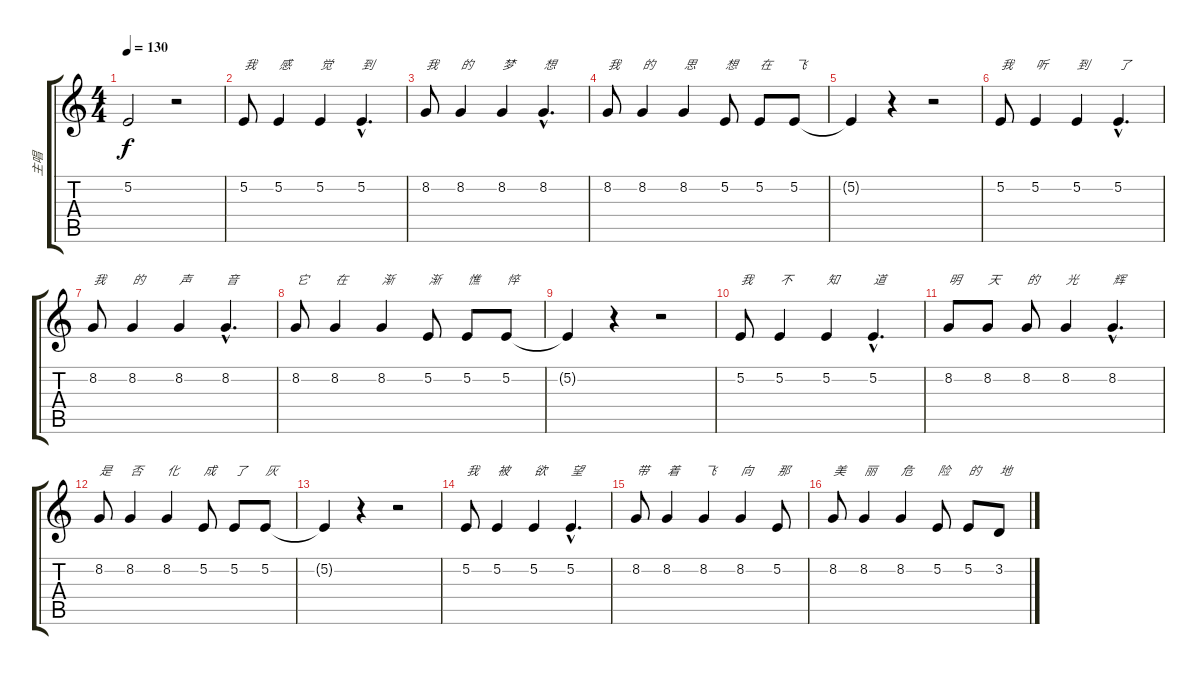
\track ("主唱" "主唱") {instrument viola}
\staff {score tabs}
\tuning (E4 B3 G3 D3 A2 E2) {hide}
\ts (4 4)
\tempo 130
\clef g2
\ks c
5.2{t}.2{dy f} r.2 |
5.2.8{txt "我"} 5.2.4{txt "感"} 5.2.4{txt "觉"} 5.2{hac}.4{d txt "到"} |
8.2.8{txt "我"} 8.2.4{txt "的"} 8.2.4{txt "梦"} 8.2{hac}.4{d txt "想"} |
8.2.8{txt "我"} 8.2.4{txt "的"} 8.2.4{txt "思"} 5.2.8{txt "想"} 5.2.8{txt "在"} 5.2.8{txt "飞"} |
5.2{t}.4 r.4 r.2 |
5.2.8{txt "我"} 5.2.4{txt "听"} 5.2.4{txt "到"} 5.2{hac}.4{d txt "了"} |
8.2.8{txt "我"} 8.2.4{txt "的"} 8.2.4{txt "声"} 8.2{hac}.4{d txt "音"} |
8.2.8{txt "它"} 8.2.4{txt "在"} 8.2.4{txt "渐"} 5.2.8{txt "渐"} 5.2.8{txt "憔"} 5.2.8{txt "悴"} |
5.2{t}.4 r.4 r.2 |
5.2.8{txt "我"} 5.2.4{txt "不"} 5.2.4{txt "知"} 5.2{hac}.4{d txt "道"} |
8.2.8{txt "明"} 8.2.8{txt "天"} 8.2.8{txt "的"} 8.2.4{txt "光"} 8.2{hac}.4{d txt "辉"} |
8.2.8{txt "是"} 8.2.4{txt "否"} 8.2.4{txt "化"} 5.2.8{txt "成"} 5.2.8{txt "了"} 5.2.8{txt "灰"} |
5.2{t}.4 r.4 r.2 |
5.2.8{txt "我"} 5.2.4{txt "被"} 5.2.4{txt "欲"} 5.2{hac}.4{d txt "望"} |
8.2.8{txt "带"} 8.2.4{txt "着"} 8.2.4{txt "飞"} 8.2.4{txt "向"} 5.2.8{txt "那"} |
8.2.8{txt "美"} 8.2.4{txt "丽"} 8.2.4{txt "危"} 5.2.8{txt "险"} 5.2.8{txt "的"} 3.2.8{txt "地"}
